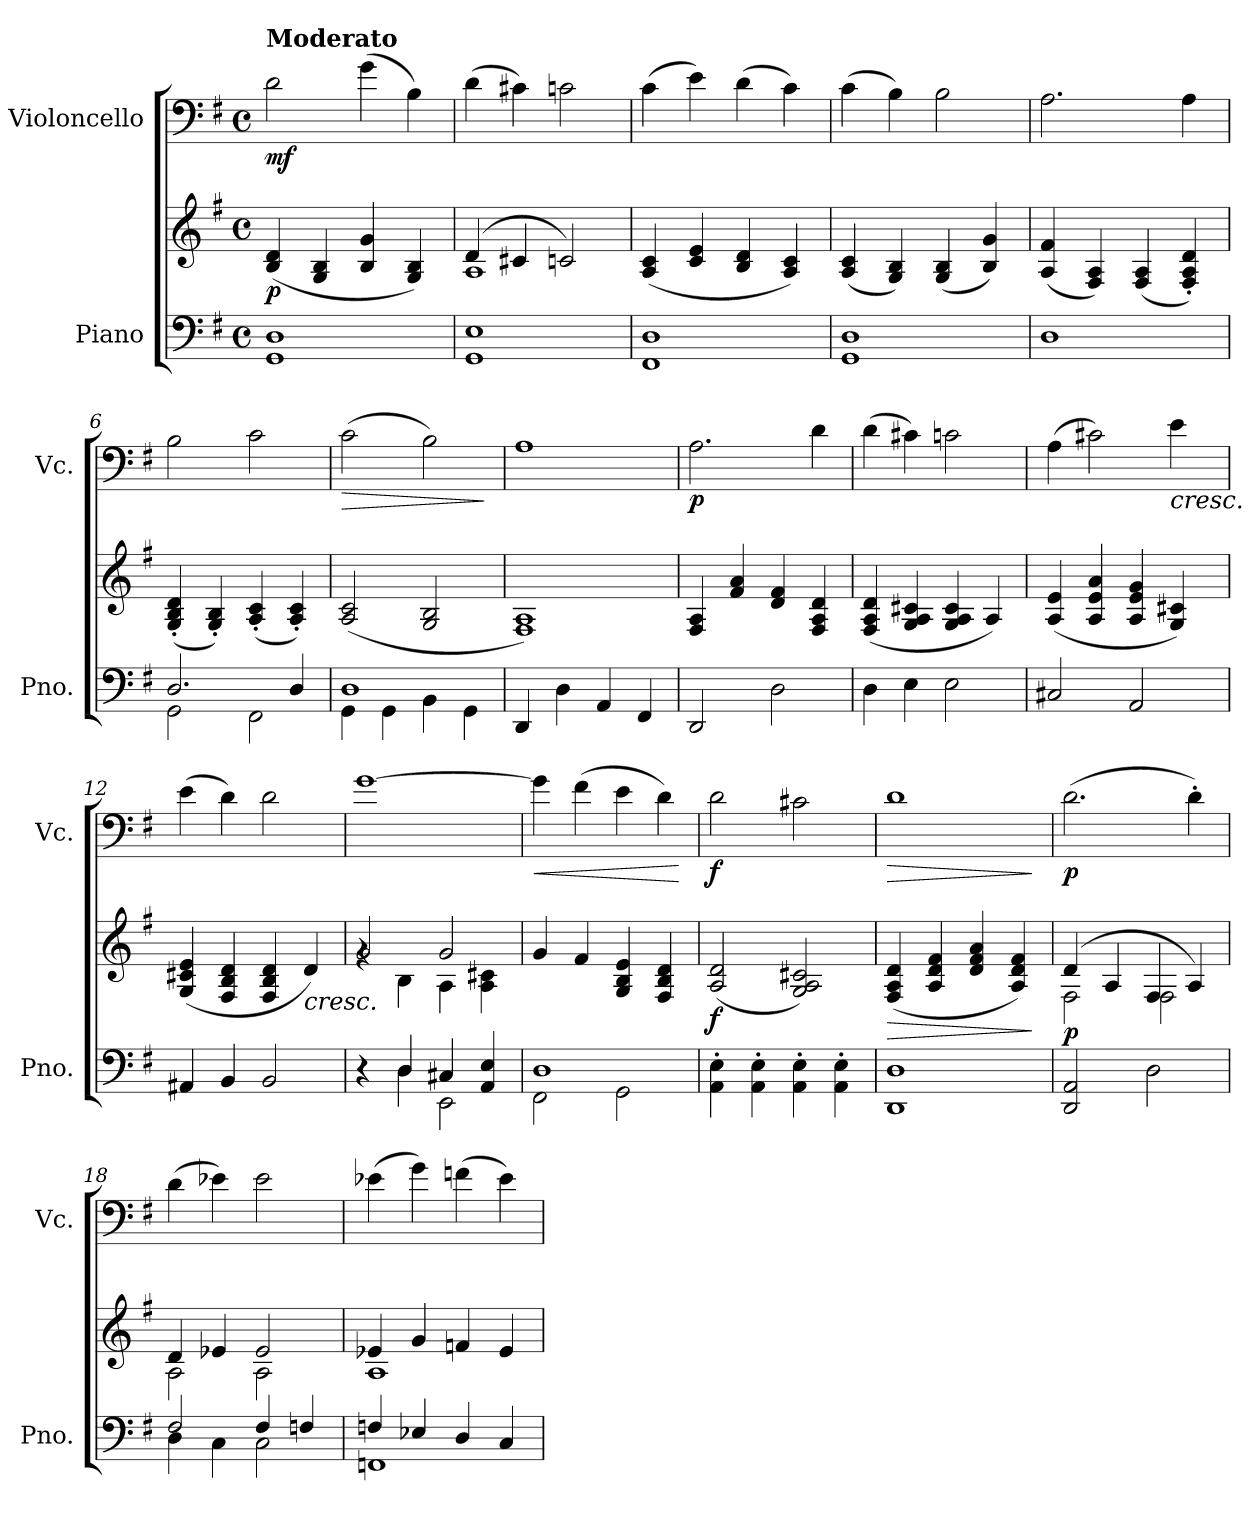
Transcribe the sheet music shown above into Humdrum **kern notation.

**kern	**kern	**dynam	**kern	**dynam
*part2	*part2	*part2	*part1	*part1
*staff3	*staff2	*staff2/3	*staff1	*staff1
*I"Piano	*	*	*I"Violoncello	*
*I'Pno.	*	*	*I'Vc.	*
*clefF4	*clefG2	*	*clefF4	*
*k[f#]	*k[f#]	*	*k[f#]	*
*M4/4	*M4/4	*	*M4/4	*
*met(c)	*met(c)	*	*met(c)	*
=1	=1	=1	=1	=1
!	!	!	!LO:TX:a:B:t=Moderato	!
!	!	!LO:DY:b	!	!LO:DY:b
1GG 1D	(<4B/ 4d/	p	2d\	mf
.	4G/ 4B/	.	.	.
.	4B/ 4g/	.	(>4g\	.
.	4G/ 4B/)	.	4B\)	.
=2	=2	=2	=2	=2
*	*^	*	*	*
1GG 1E	(>4d/	1A	.	(>4d\	.
.	4c#X/	.	.	4c#X\)	.
.	2cn/)	.	.	2cn\	.
*	*v	*v	*	*	*
=3	=3	=3	=3	=3
1FF# 1D	(<4A/ 4c/	.	(>4c\	.
.	4c/ 4e/	.	4e\)	.
.	4B/ 4d/	.	(>4d\	.
.	4A/ 4c/)	.	4c\)	.
=4	=4	=4	=4	=4
1GG 1D	(<4A/ 4c/	.	(>4c\	.
.	4G/ 4B/)	.	4B\)	.
.	(<4G/ 4B/	.	2B\	.
.	4B/ 4g/)	.	.	.
=5	=5	=5	=5	=5
1D	(<4A/ 4f#/	.	2.A\	.
.	4F#/ 4A/)	.	.	.
.	(<4F#/ 4A/	.	.	.
.	4F#/' 4A/' 4d/')	.	4A\	.
=6	=6	=6	=6	=6
*^	*	*	*	*
2.D/	2GG\	(<4G/' 4B/' 4d/'	.	2B\	.
.	.	4G/' 4B/')	.	.	.
.	2FF#\	(<4A/' 4c/'	.	2c\	.
4D/	.	4A/' 4c/')	.	.	.
!!LO:LB:g=z
=7	=7	=7	=7	=7	=7
!	!	!	!	!	!LO:HP:b
1D	4GG\	(<2A/ 2c/	.	(>2c\	>
.	4GG\	.	.	.	.
.	4BB\	2G/ 2B/	.	2B\)	.
.	4GG\	.	.	.	.
*v	*v	*	*	*	*
.	.	.	.	]
=8	=8	=8	=8	=8
4DD/	1F# 1A)	.	1A	.
4D\	.	.	.	.
4AA/	.	.	.	.
4FF#/	.	.	.	.
=9	=9	=9	=9	=9
!	!	!	!	!LO:DY:b
2DD/	4F#/ 4A/	.	2.A\	p
.	4f#/ 4a/	.	.	.
2D\	4d/ 4f#/	.	.	.
.	4F#/ 4A/ 4d/	.	4d\	.
=10	=10	=10	=10	=10
4D\	(<4F#/ 4A/ 4d/	.	(>4d\	.
4E\	4G/ 4A/ 4c#X/	.	4c#X\)	.
2E\	4G/ 4A/ 4c#/	.	2cn\	.
.	4A/)	.	.	.
=11	=11	=11	=11	=11
2C#X/	(<4A/ 4e/	.	(>4A\	.
.	4A/ 4e/ 4a/	.	2c#X\)	.
2AA/	4A/ 4e/ 4g/	.	.	.
!	!	!	!LO:TX:b:i:t=cresc.	!
.	4G/ 4c#X/)	.	4e\	.
=12	=12	=12	=12	=12
4AA#X/	(<4G/ 4c#X/ 4e/	.	(>4e\	.
4BB/	4F#/ 4B/ 4d/	.	4d\)	.
2BB/	4F#/ 4B/ 4d/	.	2d\	.
!	!LO:TX:b:i:t=cresc.	!	!	!
.	4d/)	.	.	.
=13	=13	=13	=13	=13
*^	*^	*	*	*
4r	4ryy	2g/	4rg	.	[1g	.
4D/	4D\	.	4B\	.	.	.
4C#X/	2EE\	2g/	4A\	.	.	.
4AA/ 4E/	.	.	4A\ 4c#X\	.	.	.
!!LO:LB:g=z
=14	=14	=14	=14	=14	=14	=14
!	!	!	!	!	!	!LO:HP:b
*	*	*v	*v	*	*	*
1D	2FF#\	4g/	.	4g\]	<
.	.	4f#/	.	(>4f#\	.
.	2GG\	4G/ 4B/ 4e/	.	4e\	.
.	.	4F#/ 4B/ 4d/	.	4d\)	.
*v	*v	*	*	*	*
.	.	.	.	[
=15	=15	=15	=15	=15
!	!	!LO:DY:b	!	!LO:DY:b
4AA\' 4E\'	(<2A/ 2d/	f	2d\	f
4AA\' 4E\'	.	.	.	.
4AA\' 4E\'	2G/ 2A/ 2c#X/)	.	2c#X\	.
4AA\' 4E\'	.	.	.	.
=16	=16	=16	=16	=16
!	!	!LO:HP:b	!	!LO:HP:b
1DD 1D	(<4F#/ 4A/ 4d/	>	1d	>
.	4A/ 4d/ 4f#/	.	.	.
.	4d/ 4f#/ 4a/	.	.	.
.	4A/ 4d/ 4f#/)	.	.	.
.	.	]	.	]
=17	=17	=17	=17	=17
*	*^	*	*	*
!	!	!	!LO:DY:b	!	!LO:DY:b
2DD/ 2AA/	(>4d/	2F#\	p	(>2.d\	p
.	4A/	.	.	.	.
2D\	4F#/	2F#\	.	.	.
.	4A/)	.	.	4d'\)	.
=18	=18	=18	=18	=18	=18
*^	*	*	*	*	*
2F#/	4D\	4d/	2A\	.	(>4d\	.
.	4C\	4e-X/	.	.	4e-X\)	.
4F#/	2C\	2e-/	2A\	.	2e-\	.
4Fn/	.	.	.	.	.	.
=19	=19	=19	=19	=19	=19	=19
4Fn/	1FFn	4e-X/	1A	.	(>4e-X\	.
4E-X/	.	4g/	.	.	4g\)	.
4D/	.	4fn/	.	.	(>4fn\	.
4C/	.	4e-/	.	.	4e-\)	.
*v	*v	*	*	*	*	*
*	*v	*v	*	*	*
=	=	=	=	=
*-	*-	*-	*-	*-
